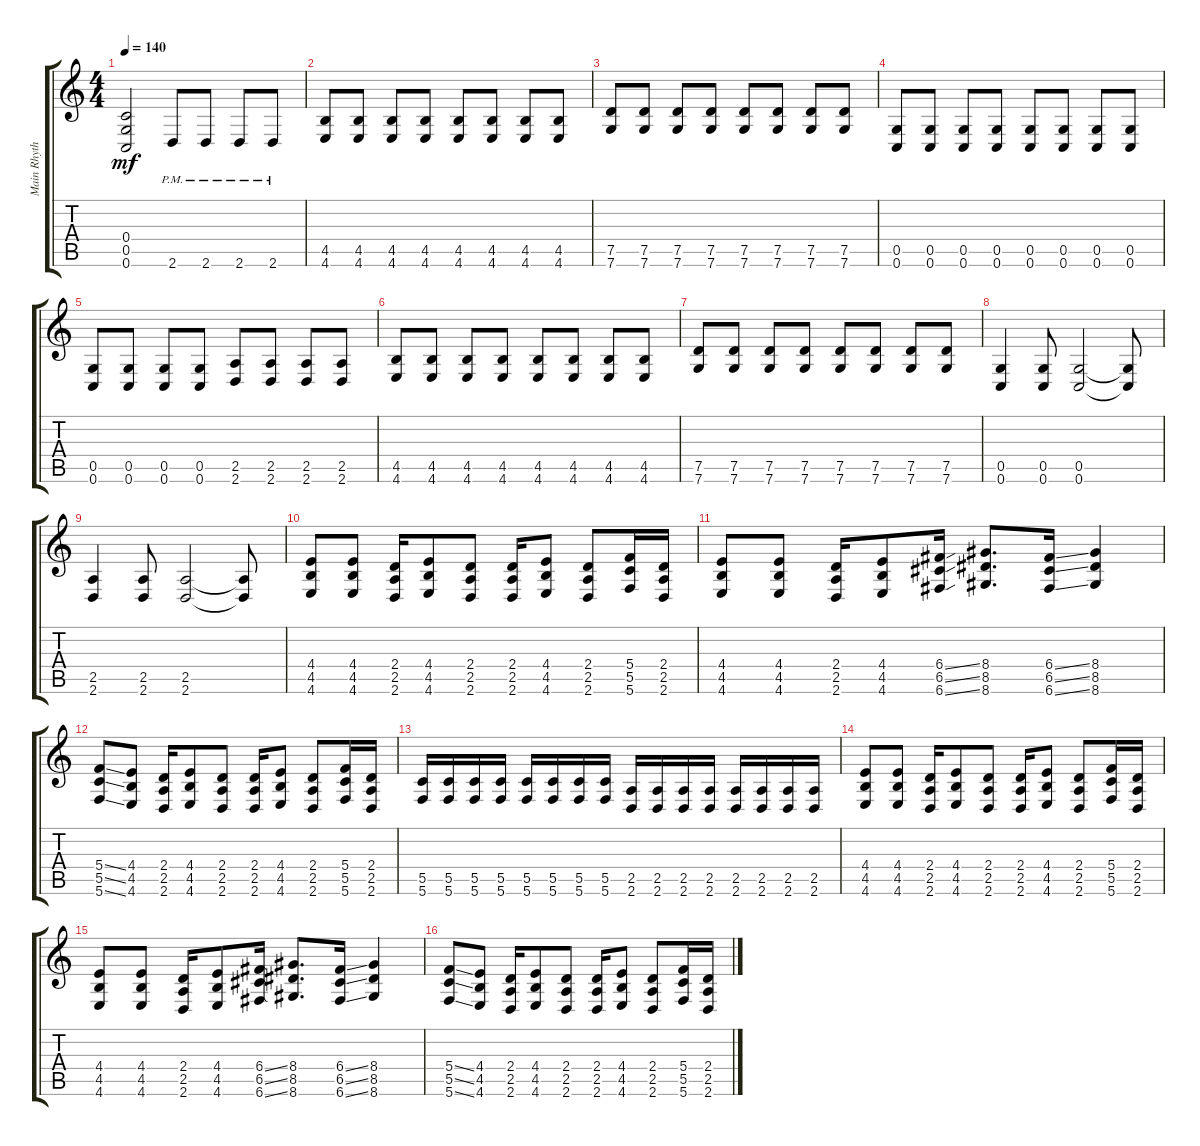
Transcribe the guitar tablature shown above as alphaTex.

\track ("Main Rhythm" "Main Rhyth") {instrument distortionguitar}
\staff {score tabs}
\tuning (D4 A3 F3 C3 G2 C2) {hide}
\ts (4 4)
\tempo 140
\clef g2
\ks c
(0.4 0.5 0.6).2{dy mf} 2.6{pm}.8 2.6{pm}.8 2.6{pm}.8 2.6{pm}.8 |
(4.5 4.6).8 (4.5 4.6).8 (4.5 4.6).8 (4.5 4.6).8 (4.5 4.6).8 (4.5 4.6).8 (4.5 4.6).8 (4.5 4.6).8 |
(7.5 7.6).8 (7.5 7.6).8 (7.5 7.6).8 (7.5 7.6).8 (7.5 7.6).8 (7.5 7.6).8 (7.5 7.6).8 (7.5 7.6).8 |
(0.5 0.6).8 (0.5 0.6).8 (0.5 0.6).8 (0.5 0.6).8 (0.5 0.6).8 (0.5 0.6).8 (0.5 0.6).8 (0.5 0.6).8 |
(0.5 0.6).8 (0.5 0.6).8 (0.5 0.6).8 (0.5 0.6).8 (2.5 2.6).8 (2.5 2.6).8 (2.5 2.6).8 (2.5 2.6).8 |
(4.5 4.6).8 (4.5 4.6).8 (4.5 4.6).8 (4.5 4.6).8 (4.5 4.6).8 (4.5 4.6).8 (4.5 4.6).8 (4.5 4.6).8 |
(7.5 7.6).8 (7.5 7.6).8 (7.5 7.6).8 (7.5 7.6).8 (7.5 7.6).8 (7.5 7.6).8 (7.5 7.6).8 (7.5 7.6).8 |
(0.5 0.6).4 (0.5 0.6).8 (0.5 0.6).2 (0.5{t} 0.6{t}).8 |
(2.5 2.6).4 (2.5 2.6).8 (2.5 2.6).2 (2.5{t} 2.6{t}).8 |
(4.4 4.5 4.6).8 (4.4 4.5 4.6).8 (2.4 2.5 2.6).16 (4.4 4.5 4.6).8 (2.4 2.5 2.6).8 (2.4 2.5 2.6).16 (4.4 4.5 4.6).8 (2.4 2.5 2.6).8 (5.4 5.5 5.6).16 (2.4 2.5 2.6).16 |
(4.4 4.5 4.6).8 (4.4 4.5 4.6).8 (2.4 2.5 2.6).16 (4.4 4.5 4.6).8 (6.4{ss} 6.5{ss} 6.6{ss}).16 (8.4 8.5 8.6).8{d} (6.4{ss} 6.5{ss} 6.6{ss}).16 (8.4 8.5 8.6).4 |
(5.4{ss} 5.5{ss} 5.6{ss}).8 (4.4 4.5 4.6).8 (2.4 2.5 2.6).16 (4.4 4.5 4.6).8 (2.4 2.5 2.6).8 (2.4 2.5 2.6).16 (4.4 4.5 4.6).8 (2.4 2.5 2.6).8 (5.4 5.5 5.6).16 (2.4 2.5 2.6).16 |
(5.5 5.6).16 (5.5 5.6).16 (5.5 5.6).16 (5.5 5.6).16 (5.5 5.6).16 (5.5 5.6).16 (5.5 5.6).16 (5.5 5.6).16 (2.5 2.6).16 (2.5 2.6).16 (2.5 2.6).16 (2.5 2.6).16 (2.5 2.6).16 (2.5 2.6).16 (2.5 2.6).16 (2.5 2.6).16 |
(4.4 4.5 4.6).8 (4.4 4.5 4.6).8 (2.4 2.5 2.6).16 (4.4 4.5 4.6).8 (2.4 2.5 2.6).8 (2.4 2.5 2.6).16 (4.4 4.5 4.6).8 (2.4 2.5 2.6).8 (5.4 5.5 5.6).16 (2.4 2.5 2.6).16 |
(4.4 4.5 4.6).8 (4.4 4.5 4.6).8 (2.4 2.5 2.6).16 (4.4 4.5 4.6).8 (6.4{ss} 6.5{ss} 6.6{ss}).16 (8.4 8.5 8.6).8{d} (6.4{ss} 6.5{ss} 6.6{ss}).16 (8.4 8.5 8.6).4 |
(5.4{ss} 5.5{ss} 5.6{ss}).8 (4.4 4.5 4.6).8 (2.4 2.5 2.6).16 (4.4 4.5 4.6).8 (2.4 2.5 2.6).8 (2.4 2.5 2.6).16 (4.4 4.5 4.6).8 (2.4 2.5 2.6).8 (5.4 5.5 5.6).16 (2.4 2.5 2.6).16
